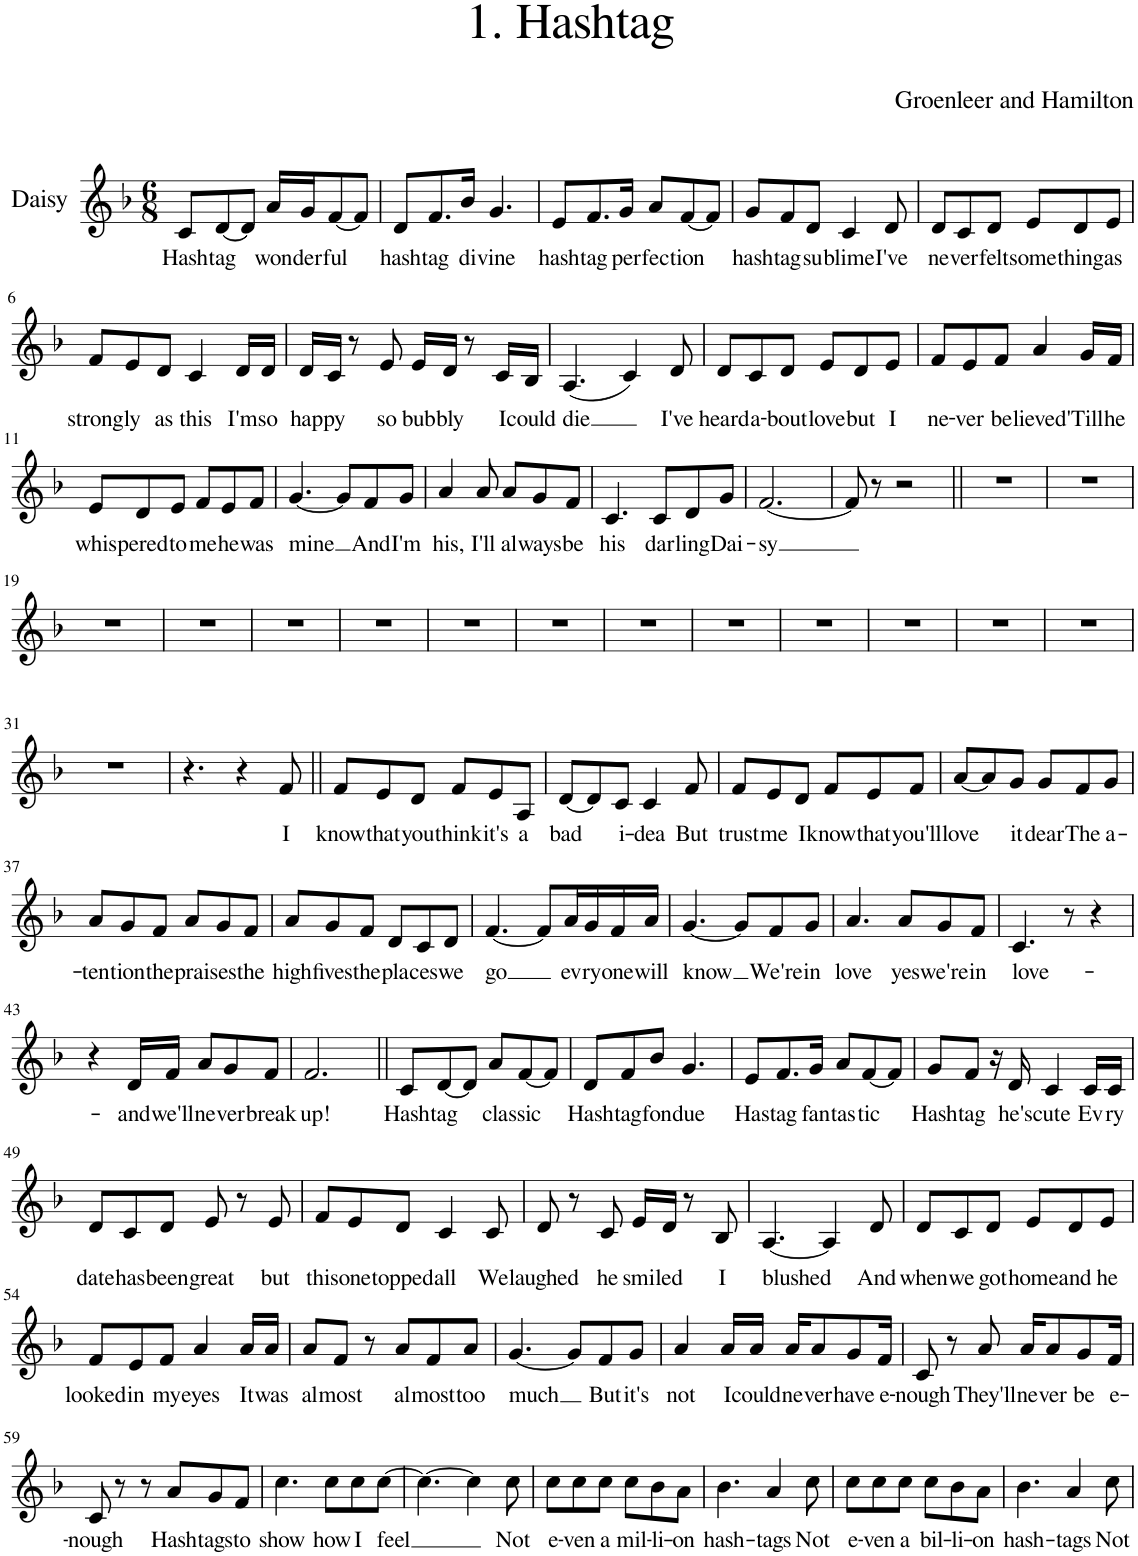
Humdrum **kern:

**kern	**text
*part1	*part1
*staff1	*staff1
*I"Daisy	*
*clefG2	*
*k[b-]	*
*M6/8	*
=1	=1
!	!LO:LY:b
8c/L	Hash-
!	!LO:LY:b
[8d/	-tag
8d/J]	.
!	!LO:LY:b
16a/LL	won-
!	!LO:LY:b
16g/J	-der-
!	!LO:LY:b
[8f/	-ful
8f/J]	.
=2	=2
!	!LO:LY:b
8d/L	hash-
!	!LO:LY:b
8.f/	-tag
!	!LO:LY:b
16b-/Jk	di-
!	!LO:LY:b
4.g/	-vine
=3	=3
!	!LO:LY:b
8e/L	hash-
!	!LO:LY:b
8.f/	-tag
!	!LO:LY:b
16g/Jk	per-
!	!LO:LY:b
8a/L	-fec-
!	!LO:LY:b
[8f/	-tion
8f/J]	.
=4	=4
!	!LO:LY:b
8g/L	hash-
!	!LO:LY:b
8f/	-tag
!	!LO:LY:b
8d/J	su-
!	!LO:LY:b
4c/	-blime
!	!LO:LY:b
8d/	I've
=5	=5
!	!LO:LY:b
8d/L	ne-
!	!LO:LY:b
8c/	-ver
!	!LO:LY:b
8d/J	felt
!	!LO:LY:b
8e/L	some-
!	!LO:LY:b
8d/	-thing
!	!LO:LY:b
8e/J	as
!!LO:LB:g=z
=6	=6
!	!LO:LY:b
8f/L	strong-
!	!LO:LY:b
8e/	-ly
!	!LO:LY:b
8d/J	as
!	!LO:LY:b
4c/	this
!	!LO:LY:b
16d/LL	I'm
!	!LO:LY:b
16d/JJ	so
=7	=7
!	!LO:LY:b
16d/LL	hap-
!	!LO:LY:b
16c/JJ	-py
8r	.
!	!LO:LY:b
8e/	so
!	!LO:LY:b
16e/LL	bub-
!	!LO:LY:b
16d/JJ	-bly
8r	.
!	!LO:LY:b
16c/LL	I
!	!LO:LY:b
16B-/JJ	could
=8	=8
!	!LO:LY:b
(4.A/	die
4c/)	.
!	!LO:LY:b
8d/	I've
=9	=9
!	!LO:LY:b
8d/L	heard
!	!LO:LY:b
8c/	a-
!	!LO:LY:b
8d/J	-bout
!	!LO:LY:b
8e/L	love
!	!LO:LY:b
8d/	but
!	!LO:LY:b
8e/J	I
=10	=10
!	!LO:LY:b
8f/L	ne-
!	!LO:LY:b
8e/	-ver
!	!LO:LY:b
8f/J	be-
!	!LO:LY:b
4a/	-lieved
!	!LO:LY:b
16g/LL	'Till
!	!LO:LY:b
16f/JJ	he
!!LO:LB:g=z
=11	=11
!	!LO:LY:b
8e/L	whis-
!	!LO:LY:b
8d/	-pered
!	!LO:LY:b
8e/J	to
!	!LO:LY:b
8f/L	me
!	!LO:LY:b
8e/	he
!	!LO:LY:b
8f/J	was
=12	=12
!	!LO:LY:b
[4.g/	mine
8g/L]	.
!	!LO:LY:b
8f/	And
!	!LO:LY:b
8g/J	I'm
=13	=13
!	!LO:LY:b
4a/	his,
!	!LO:LY:b
8a/	I'll
!	!LO:LY:b
8a/L	al-
!	!LO:LY:b
8g/	-ways
!	!LO:LY:b
8f/J	be
=14	=14
!	!LO:LY:b
4.c/	his
!	!LO:LY:b
8c/L	dar-
!	!LO:LY:b
8d/	-ling
!	!LO:LY:b
8g/J	Dai-
=15	=15
!	!LO:LY:b
[2.f/	-sy
=16	=16
8f/]	.
8r	.
2r	.
=17||	=17||
2.r	.
=18	=18
2.r	.
!!LO:LB:g=z
=19	=19
2.r	.
=20	=20
2.r	.
=21	=21
2.r	.
=22	=22
2.r	.
=23	=23
2.r	.
=24	=24
2.r	.
=25	=25
2.r	.
=26	=26
2.r	.
=27	=27
2.r	.
=28	=28
2.r	.
=29	=29
2.r	.
=30	=30
2.r	.
!!LO:LB:g=z
=31	=31
2.r	.
=32	=32
4.r	.
4r	.
!	!LO:LY:b
8f/	I
=33||	=33||
!	!LO:LY:b
8f/L	know
!	!LO:LY:b
8e/	that
!	!LO:LY:b
8d/J	you
!	!LO:LY:b
8f/L	think
!	!LO:LY:b
8e/	it's
!	!LO:LY:b
8A/J	a
=34	=34
!	!LO:LY:b
[8d/L	bad
8d/]	.
!	!LO:LY:b
8c/J	i-
!	!LO:LY:b
4c/	-dea
!	!LO:LY:b
8f/	But
=35	=35
!	!LO:LY:b
8f/L	trust
!	!LO:LY:b
8e/	me
!	!LO:LY:b
8d/J	I
!	!LO:LY:b
8f/L	know
!	!LO:LY:b
8e/	that
!	!LO:LY:b
8f/J	you'll
=36	=36
!	!LO:LY:b
[8a/L	love
8a/]	.
!	!LO:LY:b
8g/J	it
!	!LO:LY:b
8g/L	dear
!	!LO:LY:b
8f/	The
!	!LO:LY:b
8g/J	a-
!!LO:LB:g=z
=37	=37
!	!LO:LY:b
8a/L	-ten-
!	!LO:LY:b
8g/	-tion
!	!LO:LY:b
8f/J	the
!	!LO:LY:b
8a/L	prai-
!	!LO:LY:b
8g/	-ses
!	!LO:LY:b
8f/J	the
=38	=38
!	!LO:LY:b
8a/L	high-
!	!LO:LY:b
8g/	-fives
!	!LO:LY:b
8f/J	the
!	!LO:LY:b
8d/L	pla-
!	!LO:LY:b
8c/	-ces
!	!LO:LY:b
8d/J	we
=39	=39
!	!LO:LY:b
[4.f/	go
8f/L]	.
!	!LO:LY:b
16a/L	ev-
!	!LO:LY:b
16g/	-ry
!	!LO:LY:b
16f/	one
!	!LO:LY:b
16a/JJ	will
=40	=40
!	!LO:LY:b
[4.g/	know
8g/L]	.
!	!LO:LY:b
8f/	We're
!	!LO:LY:b
8g/J	in
=41	=41
!	!LO:LY:b
4.a/	love
!	!LO:LY:b
8a/L	yes
!	!LO:LY:b
8g/	we're
!	!LO:LY:b
8f/J	in
=42	=42
!	!LO:LY:b
4.c/	love-
8r	.
4r	.
!!LO:LB:g=z
=43	=43
4r	.
!	!LO:LY:b
16d/LL	-and
!	!LO:LY:b
16f/JJ	we'll
!	!LO:LY:b
8a/L	ne-
!	!LO:LY:b
8g/	-ver
!	!LO:LY:b
8f/J	break
=44	=44
!	!LO:LY:b
2.f/	up!
=45||	=45||
!	!LO:LY:b
8c/L	Hash-
!	!LO:LY:b
[8d/	-tag
8d/J]	.
!	!LO:LY:b
8a/L	cla-
!	!LO:LY:b
[8f/	-ssic
8f/J]	.
=46	=46
!	!LO:LY:b
8d/L	Hash-
!	!LO:LY:b
8f/	-tag
!	!LO:LY:b
8b-/J	fon-
!	!LO:LY:b
4.g/	-due
=47	=47
!	!LO:LY:b
8e/L	Has-
!	!LO:LY:b
8.f/	-tag
!	!LO:LY:b
16g/Jk	fan-
!	!LO:LY:b
8a/L	-tas-
!	!LO:LY:b
[8f/	-tic
8f/J]	.
=48	=48
!	!LO:LY:b
8g/L	Hash-
!	!LO:LY:b
8f/J	-tag
16r	.
!	!LO:LY:b
16d/	he's
!	!LO:LY:b
4c/	cute
!	!LO:LY:b
16c/LL	Ev-
!	!LO:LY:b
16c/JJ	-ry
!!LO:LB:g=z
=49	=49
!	!LO:LY:b
8d/L	date
!	!LO:LY:b
8c/	has
!	!LO:LY:b
8d/J	been
!	!LO:LY:b
8e/	great
8r	.
!	!LO:LY:b
8e/	but
=50	=50
!	!LO:LY:b
8f/L	this
!	!LO:LY:b
8e/	one
!	!LO:LY:b
8d/J	topped
!	!LO:LY:b
4c/	all
!	!LO:LY:b
8c/	We
=51	=51
!	!LO:LY:b
8d/	laughed
8r	.
!	!LO:LY:b
8c/	he
!	!LO:LY:b
16e/LL	smi-
!	!LO:LY:b
16d/JJ	-led
8r	.
!	!LO:LY:b
8B-/	I
=52	=52
!	!LO:LY:b
[4.A/	blushed
4A/]	.
!	!LO:LY:b
8d/	And
=53	=53
!	!LO:LY:b
8d/L	when
!	!LO:LY:b
8c/	we
!	!LO:LY:b
8d/J	got
!	!LO:LY:b
8e/L	home
!	!LO:LY:b
8d/	and
!	!LO:LY:b
8e/J	he
!!LO:LB:g=z
=54	=54
!	!LO:LY:b
8f/L	looked
!	!LO:LY:b
8e/	in
!	!LO:LY:b
8f/J	my
!	!LO:LY:b
4a/	eyes
!	!LO:LY:b
16a/LL	It
!	!LO:LY:b
16a/JJ	was
=55	=55
!	!LO:LY:b
8a/L	al-
!	!LO:LY:b
8f/J	-most
8r	.
!	!LO:LY:b
8a/L	al-
!	!LO:LY:b
8f/	-most
!	!LO:LY:b
8a/J	too
=56	=56
!	!LO:LY:b
[4.g/	-much
8g/L]	.
!	!LO:LY:b
8f/	But
!	!LO:LY:b
8g/J	it's
=57	=57
!	!LO:LY:b
4a/	not
!	!LO:LY:b
16a/LL	I
!	!LO:LY:b
16a/JJ	could
!	!LO:LY:b
16a/KL	ne-
!	!LO:LY:b
8a/	-ver
!	!LO:LY:b
8g/	have
!	!LO:LY:b
16f/Jk	e-
=58	=58
!	!LO:LY:b
8c/	-nough
8r	.
!	!LO:LY:b
8a/	They'll
!	!LO:LY:b
16a/KL	ne-
!	!LO:LY:b
8a/	-ver
!	!LO:LY:b
8g/	be
!	!LO:LY:b
16f/Jk	e-
!!LO:LB:g=z
=59	=59
!	!LO:LY:b
8c/	-nough
8r	.
8r	.
!	!LO:LY:b
8a/L	Hash-
!	!LO:LY:b
8g/	-tags
!	!LO:LY:b
8f/J	to
=60	=60
!	!LO:LY:b
4.cc\	show
!	!LO:LY:b
8cc\L	how
!	!LO:LY:b
8cc\	I
!	!LO:LY:b
[8cc\J	feel
=61	=61
4.cc\_	.
4cc\]	.
!	!LO:LY:b
8cc\	Not
=62	=62
!	!LO:LY:b
8cc\L	e-
!	!LO:LY:b
8cc\	-ven
!	!LO:LY:b
8cc\J	a
!	!LO:LY:b
8cc\L	mil-
!	!LO:LY:b
8b-\	-li-
!	!LO:LY:b
8a\J	-on
=63	=63
!	!LO:LY:b
4.b-\	hash-
!	!LO:LY:b
4a/	-tags
!	!LO:LY:b
8cc\	Not
=64	=64
!	!LO:LY:b
8cc\L	e-
!	!LO:LY:b
8cc\	-ven
!	!LO:LY:b
8cc\J	a
!	!LO:LY:b
8cc\L	bil-
!	!LO:LY:b
8b-\	-li-
!	!LO:LY:b
8a\J	-on
=65	=65
!	!LO:LY:b
4.b-\	hash-
!	!LO:LY:b
4a/	-tags
!	!LO:LY:b
8cc\	Not
=	=
*-	*-
